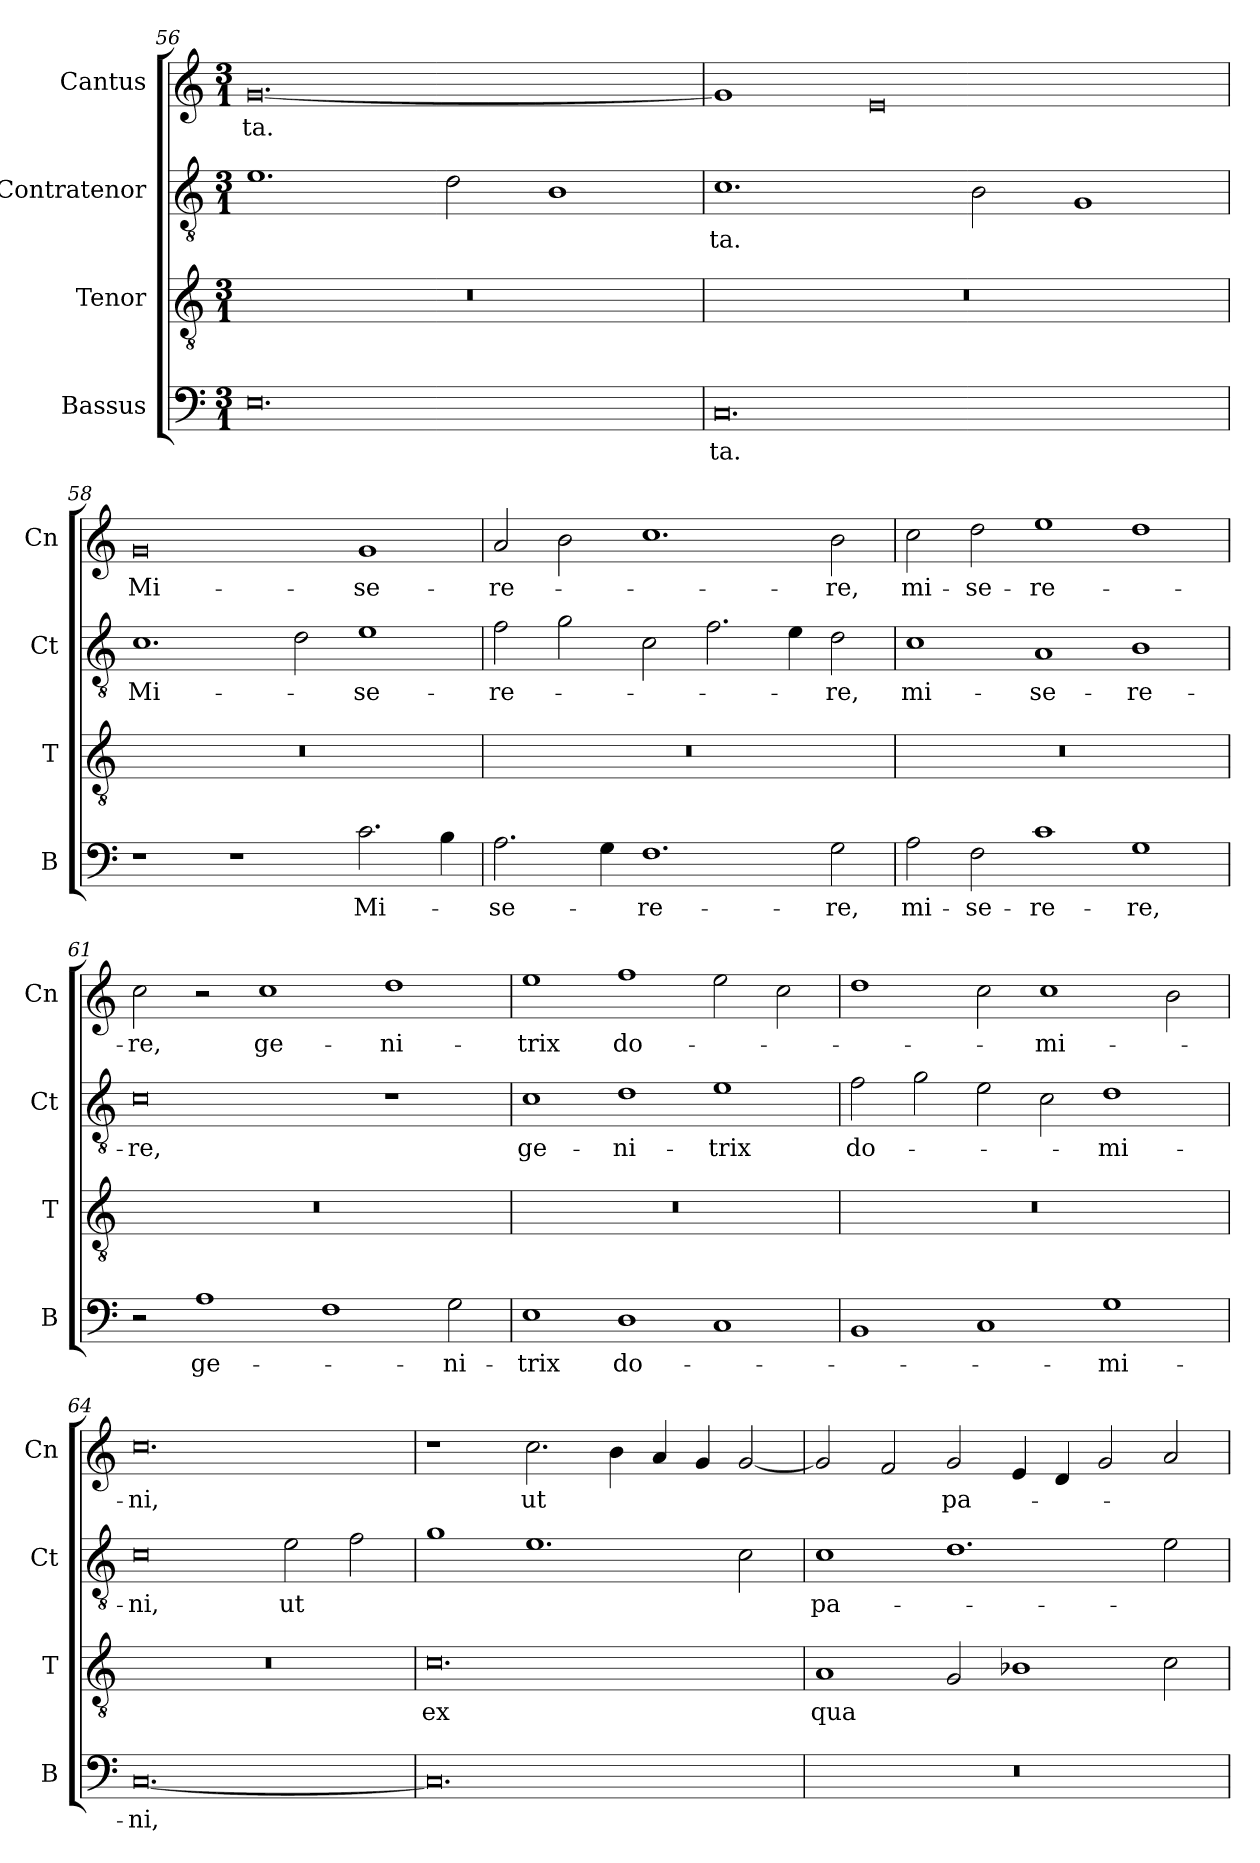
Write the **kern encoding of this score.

**kern	**text	**kern	**text	**kern	**text	**kern	**text
*part4	*part4	*part3	*part3	*part2	*part2	*part1	*part1
*staff4	*staff4	*staff3	*staff3	*staff2	*staff2	*staff1	*staff1
*I"Bassus	*	*I"Tenor	*	*I"Contratenor	*	*I"Cantus	*
*I'B	*	*I'T	*	*I'Ct	*	*I'Cn	*
*clefF4	*	*clefGv2	*	*clefGv2	*	*clefG2	*
*k[]	*	*k[]	*	*k[]	*	*k[]	*
*M3/1	*	*M3/1	*	*M3/1	*	*M3/1	*
=56	=56	=56	=56	=56	=56	=56	=56
0.E	.	0.r	.	1.e	.	[0.g	-ta.
.	.	.	.	2d\	.	.	.
.	.	.	.	1B	.	.	.
=57	=57	=57	=57	=57	=57	=57	=57
0.C	-ta.	0.r	.	1.c	-ta.	1g]	.
.	.	.	.	.	.	0e	.
.	.	.	.	2B\	.	.	.
.	.	.	.	1G	.	.	.
=58	=58	=58	=58	=58	=58	=58	=58
1r	.	0.r	.	1.c	Mi-	0g	Mi-
1r	.	.	.	.	.	.	.
.	.	.	.	2d\	.	.	.
2.c\	Mi-	.	.	1e	-se-	1g	-se-
4B\	.	.	.	.	.	.	.
=59	=59	=59	=59	=59	=59	=59	=59
2.A\	-se-	0.r	.	2f\	-re-	2a/	-re-
.	.	.	.	2g\	.	2b\	.
4G\	.	.	.	.	.	.	.
1.F	-re-	.	.	2c\	.	1.cc	.
.	.	.	.	2.f\	.	.	.
.	.	.	.	4e\	.	.	.
2G\	-re,	.	.	2d\	-re,	2b\	-re,
=60	=60	=60	=60	=60	=60	=60	=60
2A\	mi-	0.r	.	1c	mi-	2cc\	mi-
2F\	-se-	.	.	.	.	2dd\	-se-
1c	-re-	.	.	1A	-se-	1ee	-re-
1G	-re,	.	.	1B	-re-	1dd	.
=61	=61	=61	=61	=61	=61	=61	=61
2r	.	0.r	.	0c	-re,	2cc\	-re,
1A	ge-	.	.	.	.	2r	.
.	.	.	.	.	.	1cc	ge-
1F	.	.	.	.	.	.	.
.	.	.	.	1r	.	1dd	-ni-
2G\	-ni-	.	.	.	.	.	.
=62	=62	=62	=62	=62	=62	=62	=62
1E	-trix	0.r	.	1c	ge-	1ee	-trix
1D	do-	.	.	1d	-ni-	1ff	do-
1C	.	.	.	1e	-trix	2ee\	.
.	.	.	.	.	.	2cc\	.
=63	=63	=63	=63	=63	=63	=63	=63
1BB	.	0.r	.	2f\	do-	1dd	.
.	.	.	.	2g\	.	.	.
1C	.	.	.	2e\	.	2cc\	.
.	.	.	.	2c\	.	1cc	-mi-
1G	-mi-	.	.	1d	-mi-	.	.
.	.	.	.	.	.	2b\	.
=64	=64	=64	=64	=64	=64	=64	=64
[0.C	-ni,	0.r	.	0c	-ni,	0.cc	-ni,
.	.	.	.	2e\	ut	.	.
.	.	.	.	2f\	.	.	.
=65	=65	=65	=65	=65	=65	=65	=65
0.C]	.	0.c	ex	1g	.	1r	.
.	.	.	.	1.e	.	2.cc\	ut
.	.	.	.	.	.	4b\	.
.	.	.	.	.	.	4a/	.
.	.	.	.	.	.	4g/	.
.	.	.	.	2c\	.	[2g/	.
=66	=66	=66	=66	=66	=66	=66	=66
0.r	.	1A	qua	1c	pa-	2g/]	.
.	.	.	.	.	.	2f/	.
.	.	2G/	.	1.d	.	2g/	pa-
.	.	1B-X	.	.	.	4e/	.
.	.	.	.	.	.	4d/	.
.	.	.	.	.	.	2g/	.
.	.	2c\	.	2e\	.	2a/	.
=	=	=	=	=	=	=	=
*-	*-	*-	*-	*-	*-	*-	*-
